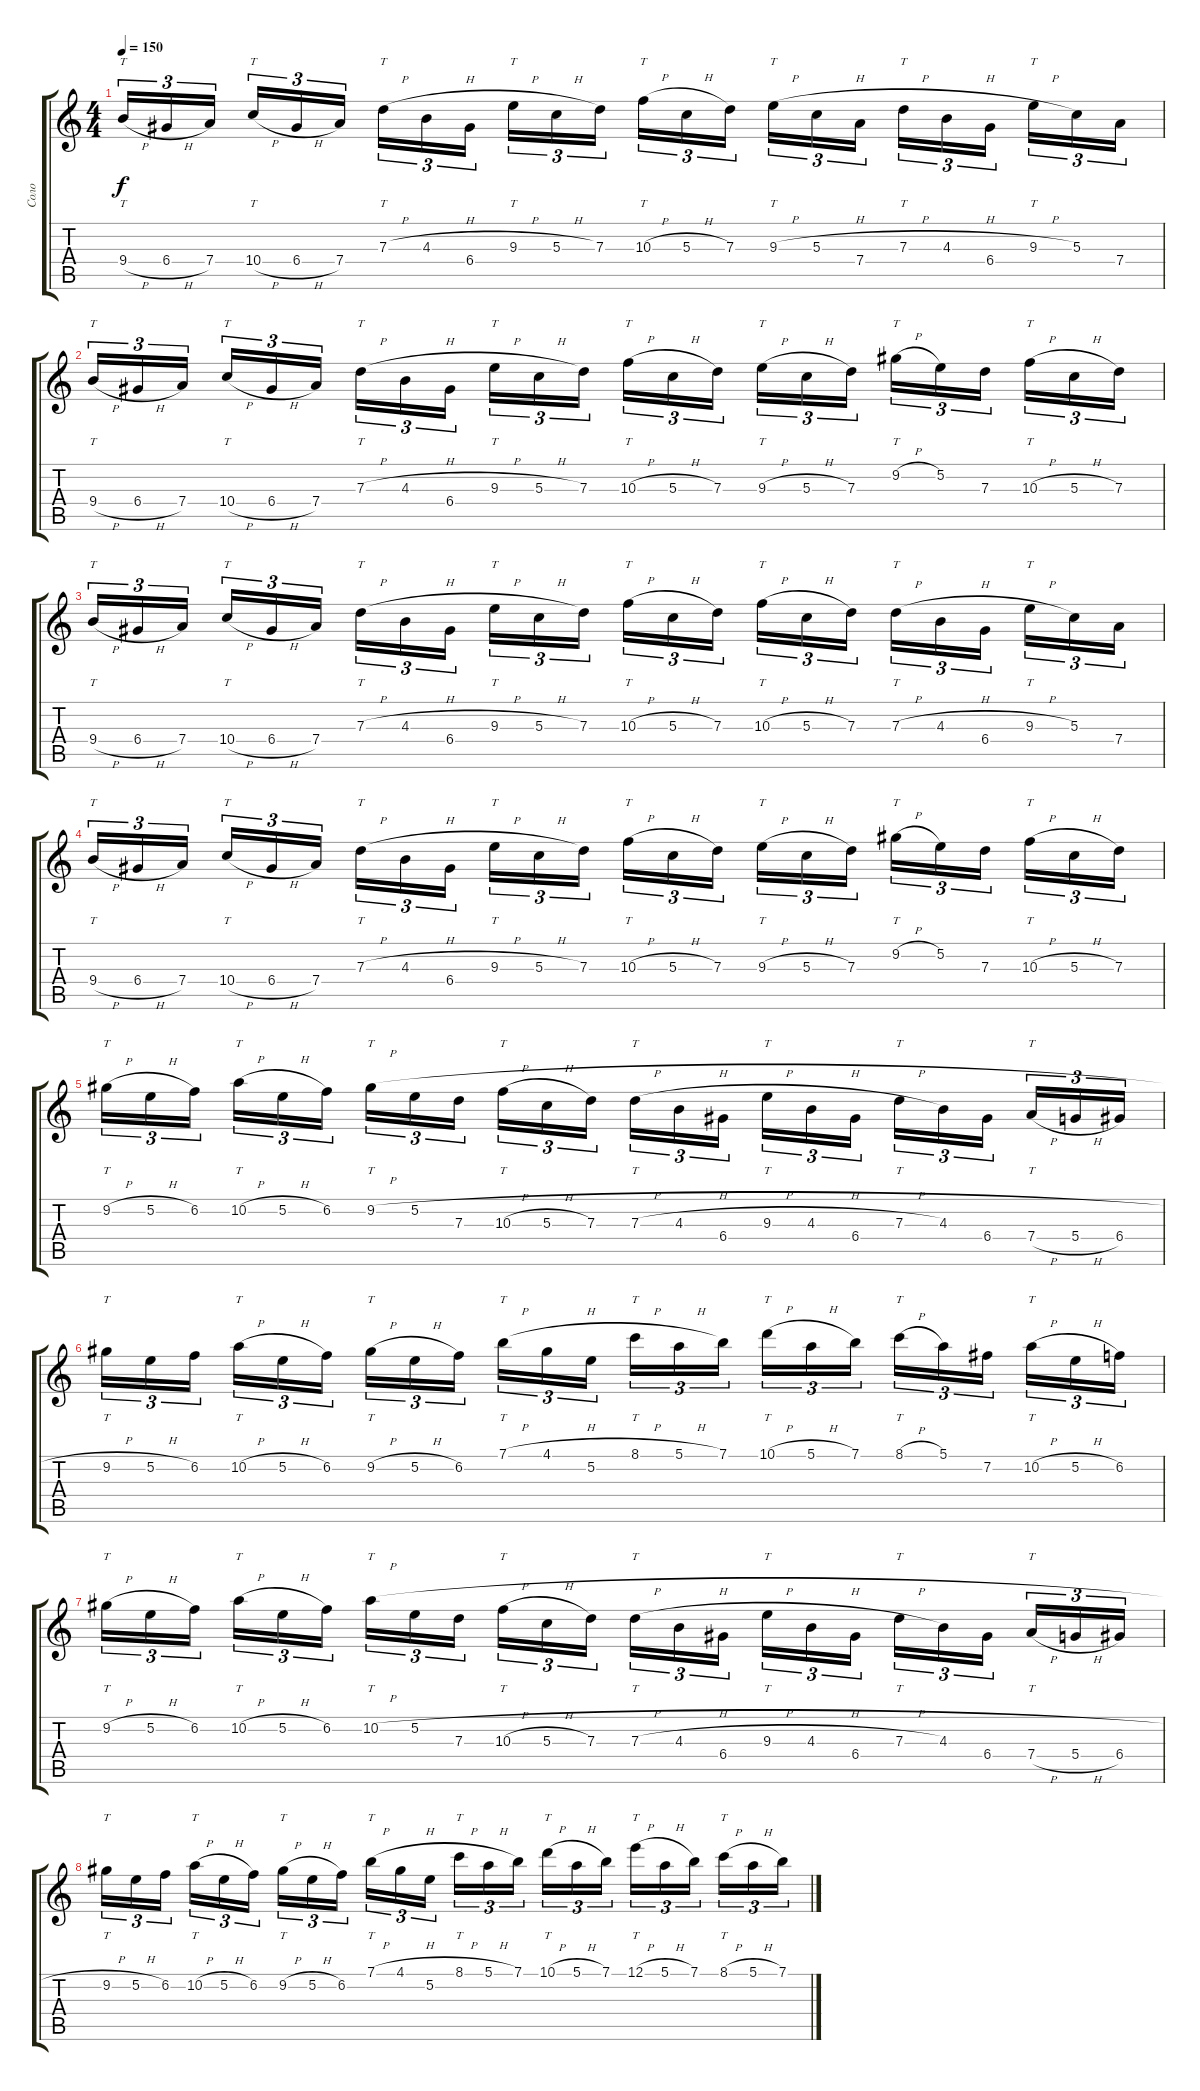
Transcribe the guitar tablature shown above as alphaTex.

\track ("Соло" "Соло") {instrument distortionguitar}
\staff {score tabs}
\tuning (E4 B3 G3 D3 A2 E2) {hide}
\ts (4 4)
\tempo 150
\clef g2
\ks c
9.4{h}.16{tt tu (3 2) dy f instrument distortionguitar} 6.4{h}.16{tu (3 2)} 7.4.16{tu (3 2) beam splitsecondary} 10.4{h}.16{tt tu (3 2)} 6.4{h}.16{tu (3 2)} 7.4.16{tu (3 2)} 7.3{h}.16{tt tu (3 2)} 4.3{h}.16{tu (3 2)} 6.4.16{tu (3 2) beam splitsecondary} 9.3{h}.16{tt tu (3 2)} 5.3{h}.16{tu (3 2)} 7.3.16{tu (3 2)} 10.3{h}.16{tt tu (3 2)} 5.3{h}.16{tu (3 2)} 7.3.16{tu (3 2) beam splitsecondary} 9.3{h}.16{tt tu (3 2)} 5.3{h}.16{tu (3 2)} 7.4.16{tu (3 2)} 7.3{h}.16{tt tu (3 2)} 4.3{h}.16{tu (3 2)} 6.4.16{tu (3 2) beam splitsecondary} 9.3{h}.16{tt tu (3 2)} 5.3.16{tu (3 2)} 7.4.16{tu (3 2)} |
9.4{h}.16{tt tu (3 2)} 6.4{h}.16{tu (3 2)} 7.4.16{tu (3 2) beam splitsecondary} 10.4{h}.16{tt tu (3 2)} 6.4{h}.16{tu (3 2)} 7.4.16{tu (3 2)} 7.3{h}.16{tt tu (3 2)} 4.3{h}.16{tu (3 2)} 6.4.16{tu (3 2) beam splitsecondary} 9.3{h}.16{tt tu (3 2)} 5.3{h}.16{tu (3 2)} 7.3.16{tu (3 2)} 10.3{h}.16{tt tu (3 2)} 5.3{h}.16{tu (3 2)} 7.3.16{tu (3 2) beam splitsecondary} 9.3{h}.16{tt tu (3 2)} 5.3{h}.16{tu (3 2)} 7.3.16{tu (3 2)} 9.2{h}.16{tt tu (3 2)} 5.2.16{tu (3 2)} 7.3.16{tu (3 2) beam splitsecondary} 10.3{h}.16{tt tu (3 2)} 5.3{h}.16{tu (3 2)} 7.3.16{tu (3 2)} |
9.4{h}.16{tt tu (3 2)} 6.4{h}.16{tu (3 2)} 7.4.16{tu (3 2) beam splitsecondary} 10.4{h}.16{tt tu (3 2)} 6.4{h}.16{tu (3 2)} 7.4.16{tu (3 2)} 7.3{h}.16{tt tu (3 2)} 4.3{h}.16{tu (3 2)} 6.4.16{tu (3 2) beam splitsecondary} 9.3{h}.16{tt tu (3 2)} 5.3{h}.16{tu (3 2)} 7.3.16{tu (3 2)} 10.3{h}.16{tt tu (3 2)} 5.3{h}.16{tu (3 2)} 7.3.16{tu (3 2) beam splitsecondary} 10.3{h}.16{tt tu (3 2)} 5.3{h}.16{tu (3 2)} 7.3.16{tu (3 2)} 7.3{h}.16{tt tu (3 2)} 4.3{h}.16{tu (3 2)} 6.4.16{tu (3 2) beam splitsecondary} 9.3{h}.16{tt tu (3 2)} 5.3.16{tu (3 2)} 7.4.16{tu (3 2)} |
9.4{h}.16{tt tu (3 2)} 6.4{h}.16{tu (3 2)} 7.4.16{tu (3 2) beam splitsecondary} 10.4{h}.16{tt tu (3 2)} 6.4{h}.16{tu (3 2)} 7.4.16{tu (3 2)} 7.3{h}.16{tt tu (3 2)} 4.3{h}.16{tu (3 2)} 6.4.16{tu (3 2) beam splitsecondary} 9.3{h}.16{tt tu (3 2)} 5.3{h}.16{tu (3 2)} 7.3.16{tu (3 2)} 10.3{h}.16{tt tu (3 2)} 5.3{h}.16{tu (3 2)} 7.3.16{tu (3 2) beam splitsecondary} 9.3{h}.16{tt tu (3 2)} 5.3{h}.16{tu (3 2)} 7.3.16{tu (3 2)} 9.2{h}.16{tt tu (3 2)} 5.2.16{tu (3 2)} 7.3.16{tu (3 2) beam splitsecondary} 10.3{h}.16{tt tu (3 2)} 5.3{h}.16{tu (3 2)} 7.3.16{tu (3 2)} |
9.2{h}.16{tt tu (3 2)} 5.2{h}.16{tu (3 2)} 6.2.16{tu (3 2) beam splitsecondary} 10.2{h}.16{tt tu (3 2)} 5.2{h}.16{tu (3 2)} 6.2.16{tu (3 2)} 9.2{h}.16{tt tu (3 2)} 5.2{h}.16{tu (3 2)} 7.3.16{tu (3 2) beam splitsecondary} 10.3{h}.16{tt tu (3 2)} 5.3{h}.16{tu (3 2)} 7.3.16{tu (3 2)} 7.3{h}.16{tt tu (3 2)} 4.3{h}.16{tu (3 2)} 6.4.16{tu (3 2) beam splitsecondary} 9.3{h}.16{tt tu (3 2)} 4.3{h}.16{tu (3 2)} 6.4.16{tu (3 2)} 7.3{h}.16{tt tu (3 2)} 4.3.16{tu (3 2)} 6.4.16{tu (3 2) beam splitsecondary} 7.4{h}.16{tt tu (3 2)} 5.4{h}.16{tu (3 2)} 6.4.16{tu (3 2)} |
9.2{h}.16{tt tu (3 2)} 5.2{h}.16{tu (3 2)} 6.2.16{tu (3 2) beam splitsecondary} 10.2{h}.16{tt tu (3 2)} 5.2{h}.16{tu (3 2)} 6.2.16{tu (3 2)} 9.2{h}.16{tt tu (3 2)} 5.2{h}.16{tu (3 2)} 6.2.16{tu (3 2) beam splitsecondary} 7.1{h}.16{tt tu (3 2)} 4.1{h}.16{tu (3 2)} 5.2.16{tu (3 2)} 8.1{h}.16{tt tu (3 2)} 5.1{h}.16{tu (3 2)} 7.1.16{tu (3 2) beam splitsecondary} 10.1{h}.16{tt tu (3 2)} 5.1{h}.16{tu (3 2)} 7.1.16{tu (3 2)} 8.1{h}.16{tt tu (3 2)} 5.1.16{tu (3 2)} 7.2.16{tu (3 2) beam splitsecondary} 10.2{h}.16{tt tu (3 2)} 5.2{h}.16{tu (3 2)} 6.2.16{tu (3 2)} |
9.2{h}.16{tt tu (3 2)} 5.2{h}.16{tu (3 2)} 6.2.16{tu (3 2) beam splitsecondary} 10.2{h}.16{tt tu (3 2)} 5.2{h}.16{tu (3 2)} 6.2.16{tu (3 2)} 10.2{h}.16{tt tu (3 2)} 5.2{h}.16{tu (3 2)} 7.3.16{tu (3 2) beam splitsecondary} 10.3{h}.16{tt tu (3 2)} 5.3{h}.16{tu (3 2)} 7.3.16{tu (3 2)} 7.3{h}.16{tt tu (3 2)} 4.3{h}.16{tu (3 2)} 6.4.16{tu (3 2) beam splitsecondary} 9.3{h}.16{tt tu (3 2)} 4.3{h}.16{tu (3 2)} 6.4.16{tu (3 2)} 7.3{h}.16{tt tu (3 2)} 4.3.16{tu (3 2)} 6.4.16{tu (3 2) beam splitsecondary} 7.4{h}.16{tt tu (3 2)} 5.4{h}.16{tu (3 2)} 6.4.16{tu (3 2)} |
9.2{h}.16{tt tu (3 2)} 5.2{h}.16{tu (3 2)} 6.2.16{tu (3 2) beam splitsecondary} 10.2{h}.16{tt tu (3 2)} 5.2{h}.16{tu (3 2)} 6.2.16{tu (3 2)} 9.2{h}.16{tt tu (3 2)} 5.2{h}.16{tu (3 2)} 6.2.16{tu (3 2) beam splitsecondary} 7.1{h}.16{tt tu (3 2)} 4.1{h}.16{tu (3 2)} 5.2.16{tu (3 2)} 8.1{h}.16{tt tu (3 2)} 5.1{h}.16{tu (3 2)} 7.1.16{tu (3 2) beam splitsecondary} 10.1{h}.16{tt tu (3 2)} 5.1{h}.16{tu (3 2)} 7.1.16{tu (3 2)} 12.1{h}.16{tt tu (3 2)} 5.1{h}.16{tu (3 2)} 7.1.16{tu (3 2) beam splitsecondary} 8.1{h}.16{tt tu (3 2)} 5.1{h}.16{tu (3 2)} 7.1.16{tu (3 2)}
